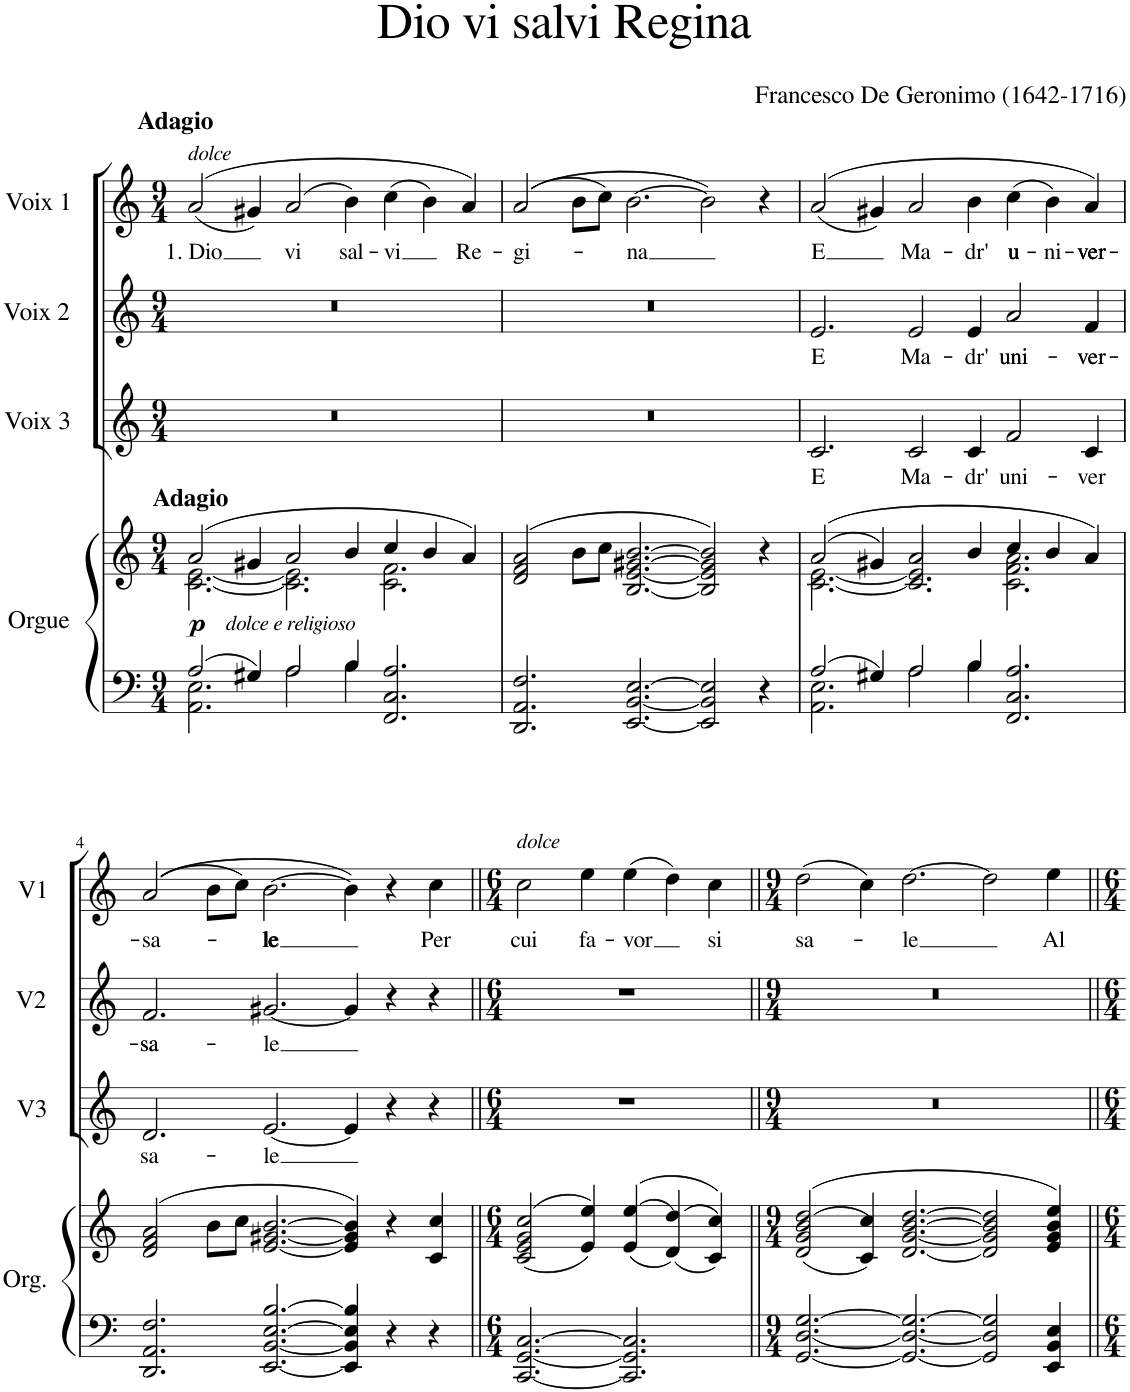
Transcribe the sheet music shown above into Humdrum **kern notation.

**kern	**kern	**dynam	**kern	**text	**kern	**text	**kern	**text
*part4	*part4	*part4	*part3	*part3	*part2	*part2	*part1	*part1
*staff5	*staff4	*staff4/5	*staff3	*staff3	*staff2	*staff2	*staff1	*staff1
*I"Orgue	*	*	*I"Voix 3	*	*I"Voix 2	*	*I"Voix 1	*
*I'Org.	*	*	*I'V3	*	*I'V2	*	*I'V1	*
*clefF4	*clefG2	*	*clefG2	*	*clefG2	*	*clefG2	*
*k[]	*k[]	*	*k[]	*	*k[]	*	*k[]	*
*M9/4	*M9/4	*	*M9/4	*	*M9/4	*	*M9/4	*
=1	=1	=1	=1	=1	=1	=1	=1	=1
*^	*^	*	*	*	*	*	*	*
!	!	!	!	!	!	!	!	!	!LO:TX:a:B:t=Adagio	!
!	!	!	!	!	!	!	!	!	!LO:TX:a:i:t=dolce	!
!	!	!LO:TX:a:B:t=Adagio	!	!	!	!	!	!	!	!
!	!	!	!	!LO:DY:a=2	!	!	!	!	!	!LO:LY:b
2A/	2.AA\ 2.E\	(2a/	[2.c\ [2.e\	p	4%9r	.	4%9r	.	((2a/	1. Dio
!LO:TX:a:i:t=dolce e religioso	!	!	!	!	!	!	!	!	!	!
4G#X/	.	4g#X/	.	.	.	.	.	.	4g#X/)	.
!	!	!	!	!	!	!	!	!	!	!LO:LY:b
2A/	2A\	2a/	2.c\] 2.e\]	.	.	.	.	.	(2a/	vi
!	!	!	!	!	!	!	!	!	!	!LO:LY:b
4B/	4B\	4b/	.	.	.	.	.	.	4b\)	sal-
!	!	!	!	!	!	!	!	!	!	!LO:LY:b
2.FF/ 2.C/ 2.A/	2.ryy	4cc/	2.c\ 2.f\	.	.	.	.	.	(4cc\	-vi
.	.	4b/	.	.	.	.	.	.	4b\)	.
!	!	!	!	!	!	!	!	!	!	!LO:LY:b
.	.	4a/)	.	.	.	.	.	.	4a/)	Re-
*v	*v	*	*	*	*	*	*	*	*	*
*	*v	*v	*	*	*	*	*	*	*
=2	=2	=2	=2	=2	=2	=2	=2	=2
!	!	!	!	!	!	!	!	!LO:LY:b
2.DD/ 2.AA/ 2.F/	(2d/ 2f/ 2a/	.	4%9r	.	4%9r	.	((2a/	-gi-
.	8b\L	.	.	.	.	.	8b\L	.
.	8cc\J	.	.	.	.	.	8cc\J)	.
!	!	!	!	!	!	!	!	!LO:LY:b
[2.EE/ [2.BB/ [2.E/	[2.B/ [2.e/ [2.g#X/ [2.b/	.	.	.	.	.	[2.b\	-na
2EE/] 2BB/] 2E/]	2B/] 2e/] 2g#/] 2b/])	.	.	.	.	.	2b\])	.
4r	4r	.	.	.	.	.	4r	.
=3	=3	=3	=3	=3	=3	=3	=3	=3
*^	*^	*	*	*	*	*	*	*
!	!	!	!	!	!	!LO:LY:b	!	!LO:LY:b	!	!LO:LY:b
2A/	2.AA\ 2.E\	((2a/	[2.c\ [2.e\	.	2.c/	E	2.e/	E	((2a/	E
4G#X/	.	4g#X/)	.	.	.	.	.	.	4g#X/)	.
!	!	!	!	!	!	!LO:LY:b	!	!LO:LY:b	!	!LO:LY:b
2A/	2A\	2a/	2.c/] 2.e/]	.	2c/	Ma-	2e/	Ma-	2a/	Ma-
!	!	!	!	!	!	!LO:LY:b	!	!LO:LY:b	!	!LO:LY:b
4B/	4B\	4b/	.	.	4c/	-dr'	4e/	-dr'	4b\	dr'
!	!	!	!	!	!	!LO:LY:b	!	!LO:LY:b	!	!LO:LY:b
2.FF/ 2.C/ 2.A/	2.ryy	4cc/	2.c\ 2.f\ 2.a\	.	2f/	uni-	2a/	uni	(4cc\	u
!	!	!	!	!	!	!	!	!	!	!LO:LY:b
.	.	4b/	.	.	.	.	.	.	4b\)	-ni-
!	!	!	!	!	!	!LO:LY:b	!	!LO:LY:b	!	!LO:LY:b
.	.	4a/)	.	.	4c/	-ver	4f/	ver	4a/)	ver
*v	*v	*	*	*	*	*	*	*	*	*
*	*v	*v	*	*	*	*	*	*	*
!!LO:LB:g=z
=4	=4	=4	=4	=4	=4	=4	=4	=4
!	!	!	!	!LO:LY:b	!	!LO:LY:b	!	!LO:LY:b
2.DD/ 2.AA/ 2.F/	(2d/ 2f/ 2a/	.	2.d/	sa-	2.f/	sa	((2a/	-sa-
.	8b\L	.	.	.	.	.	8b\L	.
.	8cc\J	.	.	.	.	.	8cc\J)	.
!	!	!	!	!LO:LY:b	!	!LO:LY:b	!	!LO:LY:b
[2.EE/ [2.BB/ [2.E/ [2.B/	[2.e/ [2.g#X/ [2.b/	.	[2.e/	-le	[2.g#X/	-le	[2.b\	le
4EE/] 4BB/] 4E/] 4B/]	4e/] 4g#/] 4b/])	.	4e/]	.	4g#/]	.	4b\])	.
4r	4r	.	4r	.	4r	.	4r	.
!	!	!	!	!	!	!	!	!LO:LY:b
4r	4c/ 4cc/	.	4r	.	4r	.	4cc\	Per
=5||	=5||	=5||	=5||	=5||	=5||	=5||	=5||	=5||
*M6/4	*M6/4	*	*M6/4	*	*M6/4	*	*M6/4	*
!	!	!	!	!	!	!	!LO:TX:a:i:t=dolce	!
!	!	!	!	!	!	!	!	!LO:LY:b
[2.CC/ [2.GG/ [2.C/	(>(2c/ 2e/ 2g/ 2cc/	.	1.r	.	1.r	.	2cc\	cui
!	!	!	!	!	!	!	!	!LO:LY:b
.	4e/ 4ee/))	.	.	.	.	.	4ee\	fa-
!	!	!	!	!	!	!	!	!LO:LY:b
2.CC/] 2.GG/] 2.C/]	(>((>4e/ 4ee/	.	.	.	.	.	(4ee\	-vor
.	(>(4d/ 4dd/))	.	.	.	.	.	4dd\)	.
!	!	!	!	!	!	!	!	!LO:LY:b
.	4c/ 4cc/)))	.	.	.	.	.	4cc\	si
=6||	=6||	=6||	=6||	=6||	=6||	=6||	=6||	=6||
*M9/4	*M9/4	*	*M9/4	*	*M9/4	*	*M9/4	*
!	!	!	!	!	!	!	!	!LO:LY:b
[2.GG/ [2.D/ [2.G/	(>((>2d/ 2g/ 2b/ 2dd/	.	4%9r	.	4%9r	.	(2dd\	sa-
.	4c/ 4cc/))	.	.	.	.	.	4cc\)	.
!	!	!	!	!	!	!	!	!LO:LY:b
2.GG/_ 2.D/_ 2.G/_	[2.d/ [2.g/ [2.b/ [2.dd/	.	.	.	.	.	[2.dd\	-le
2GG/] 2D/] 2G/]	2d/] 2g/] 2b/] 2dd/]	.	.	.	.	.	2dd\]	.
!	!	!	!	!	!	!	!	!LO:LY:b
4EE/ 4BB/ 4E/	4e/ 4g/ 4b/ 4ee/)	.	.	.	.	.	4ee\	Al
=||	=||	=||	=||	=||	=||	=||	=||	=||
*-	*-	*-	*-	*-	*-	*-	*-	*-
